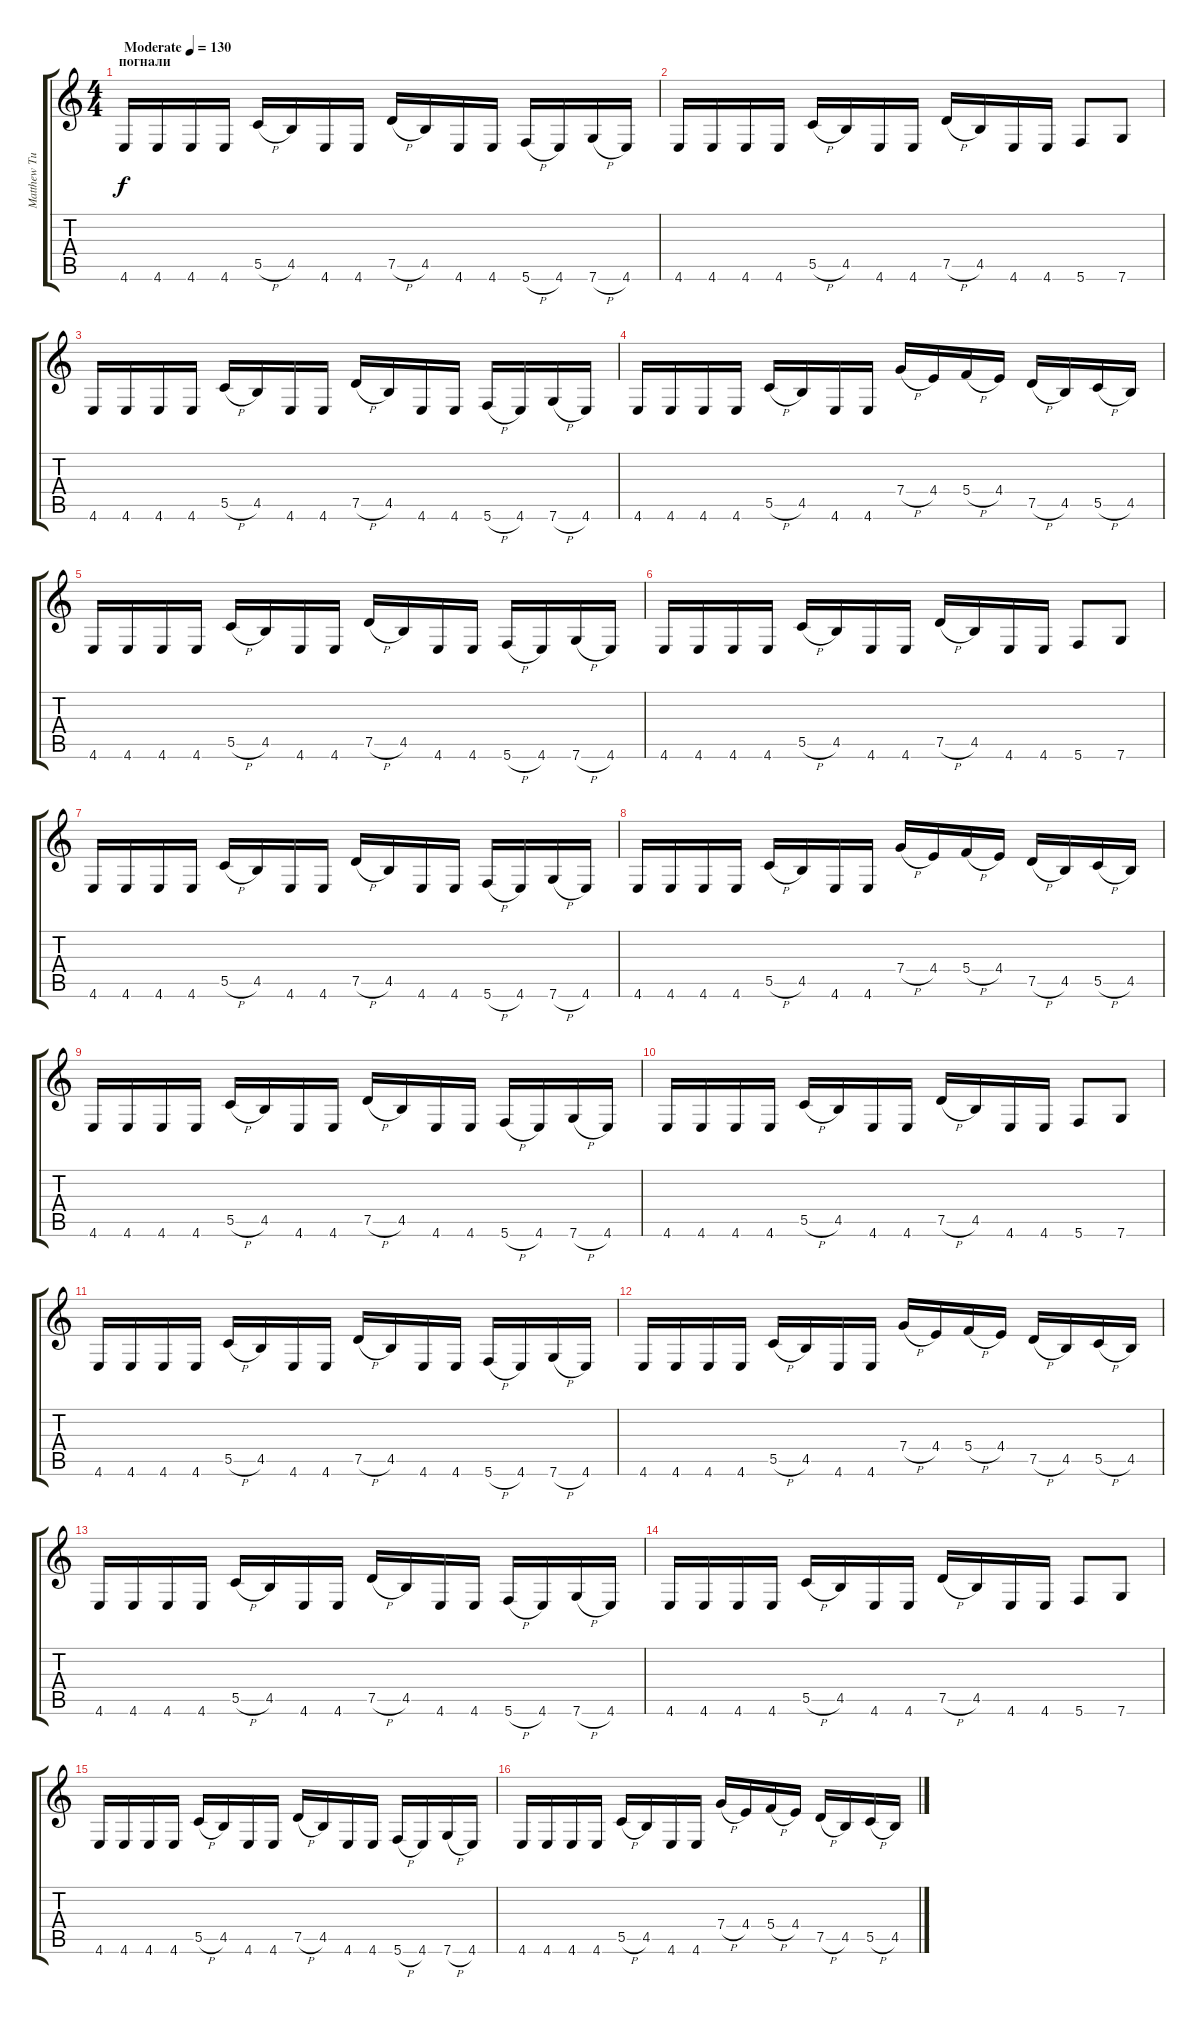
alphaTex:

\track ("Matthew Tuck" "Matthew Tu") {instrument distortionguitar}
\staff {score tabs}
\tuning (D4 A3 F3 C3 G2 C2) {hide}
\ts (4 4)
\section ("" "погнали")
\tempo (130 "Moderate")
\clef g2
\ks c
4.6.16{dy f instrument distortionguitar} 4.6.16 4.6.16 4.6.16 5.5{h}.16 4.5.16 4.6.16 4.6.16 7.5{h}.16 4.5.16 4.6.16 4.6.16 5.6{h}.16 4.6.16 7.6{h}.16 4.6.16 |
4.6.16 4.6.16 4.6.16 4.6.16 5.5{h}.16 4.5.16 4.6.16 4.6.16 7.5{h}.16 4.5.16 4.6.16 4.6.16 5.6.8 7.6.8 |
4.6.16 4.6.16 4.6.16 4.6.16 5.5{h}.16 4.5.16 4.6.16 4.6.16 7.5{h}.16 4.5.16 4.6.16 4.6.16 5.6{h}.16 4.6.16 7.6{h}.16 4.6.16 |
4.6.16 4.6.16 4.6.16 4.6.16 5.5{h}.16 4.5.16 4.6.16 4.6.16 7.4{h}.16 4.4.16 5.4{h}.16 4.4.16 7.5{h}.16 4.5.16 5.5{h}.16 4.5.16 |
4.6.16 4.6.16 4.6.16 4.6.16 5.5{h}.16 4.5.16 4.6.16 4.6.16 7.5{h}.16 4.5.16 4.6.16 4.6.16 5.6{h}.16 4.6.16 7.6{h}.16 4.6.16 |
4.6.16 4.6.16 4.6.16 4.6.16 5.5{h}.16 4.5.16 4.6.16 4.6.16 7.5{h}.16 4.5.16 4.6.16 4.6.16 5.6.8 7.6.8 |
4.6.16 4.6.16 4.6.16 4.6.16 5.5{h}.16 4.5.16 4.6.16 4.6.16 7.5{h}.16 4.5.16 4.6.16 4.6.16 5.6{h}.16 4.6.16 7.6{h}.16 4.6.16 |
4.6.16 4.6.16 4.6.16 4.6.16 5.5{h}.16 4.5.16 4.6.16 4.6.16 7.4{h}.16 4.4.16 5.4{h}.16 4.4.16 7.5{h}.16 4.5.16 5.5{h}.16 4.5.16 |
4.6.16 4.6.16 4.6.16 4.6.16 5.5{h}.16 4.5.16 4.6.16 4.6.16 7.5{h}.16 4.5.16 4.6.16 4.6.16 5.6{h}.16 4.6.16 7.6{h}.16 4.6.16 |
4.6.16 4.6.16 4.6.16 4.6.16 5.5{h}.16 4.5.16 4.6.16 4.6.16 7.5{h}.16 4.5.16 4.6.16 4.6.16 5.6.8 7.6.8 |
4.6.16 4.6.16 4.6.16 4.6.16 5.5{h}.16 4.5.16 4.6.16 4.6.16 7.5{h}.16 4.5.16 4.6.16 4.6.16 5.6{h}.16 4.6.16 7.6{h}.16 4.6.16 |
4.6.16 4.6.16 4.6.16 4.6.16 5.5{h}.16 4.5.16 4.6.16 4.6.16 7.4{h}.16 4.4.16 5.4{h}.16 4.4.16 7.5{h}.16 4.5.16 5.5{h}.16 4.5.16 |
4.6.16 4.6.16 4.6.16 4.6.16 5.5{h}.16 4.5.16 4.6.16 4.6.16 7.5{h}.16 4.5.16 4.6.16 4.6.16 5.6{h}.16 4.6.16 7.6{h}.16 4.6.16 |
4.6.16 4.6.16 4.6.16 4.6.16 5.5{h}.16 4.5.16 4.6.16 4.6.16 7.5{h}.16 4.5.16 4.6.16 4.6.16 5.6.8 7.6.8 |
4.6.16 4.6.16 4.6.16 4.6.16 5.5{h}.16 4.5.16 4.6.16 4.6.16 7.5{h}.16 4.5.16 4.6.16 4.6.16 5.6{h}.16 4.6.16 7.6{h}.16 4.6.16 |
4.6.16 4.6.16 4.6.16 4.6.16 5.5{h}.16 4.5.16 4.6.16 4.6.16 7.4{h}.16 4.4.16 5.4{h}.16 4.4.16 7.5{h}.16 4.5.16 5.5{h}.16 4.5.16
